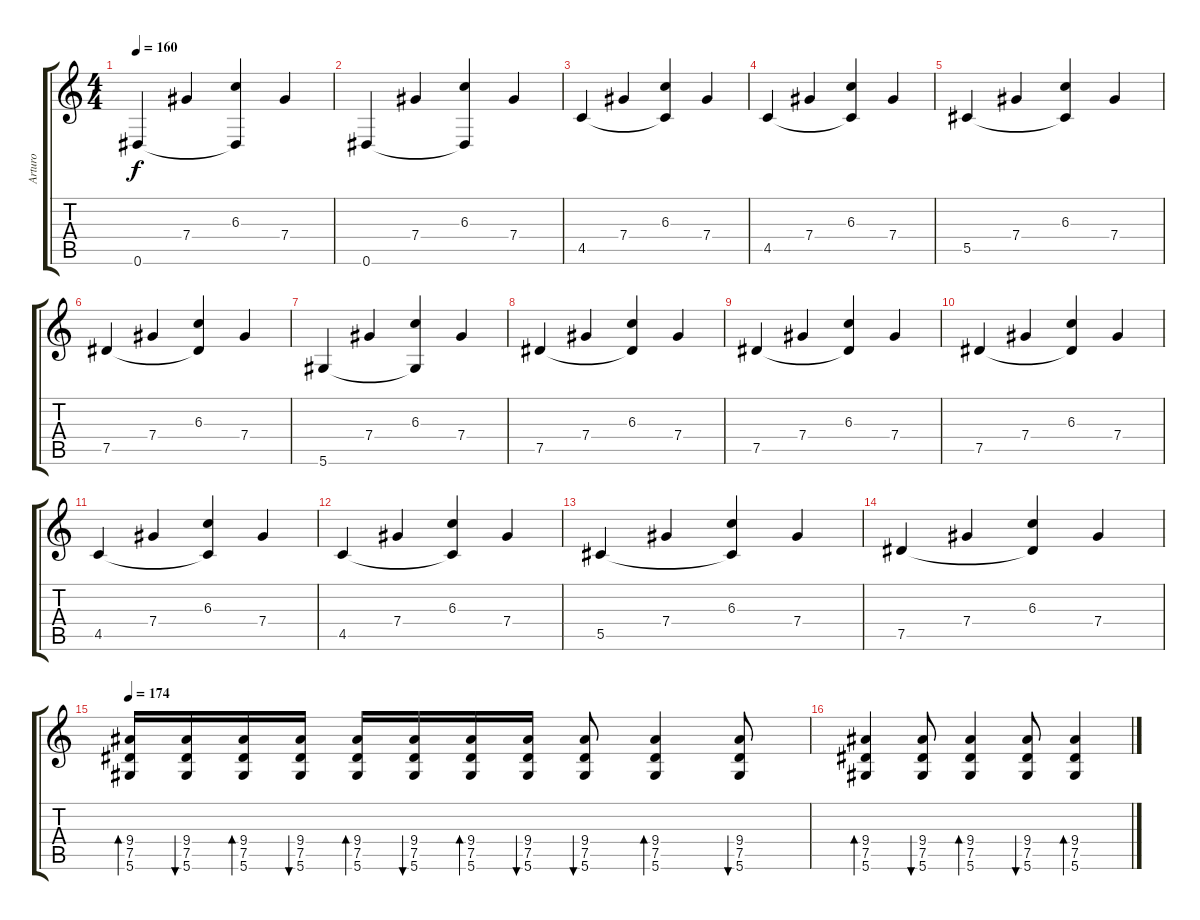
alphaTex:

\track ("Arturo" "Arturo") {instrument overdrivenguitar}
\staff {score tabs}
\tuning (Eb4 Bb3 Gb3 Db3 Ab2 Eb2) {hide}
\ts (4 4)
\tempo 160
\clef g2
\ks c
0.6.4{dy f} 7.4.4 (6.3 0.6{t}).4 7.4.4 |
0.6.4 7.4.4 (6.3 0.6{t}).4 7.4.4 |
4.5.4 7.4.4 (6.3 4.5{t}).4 7.4.4 |
4.5.4 7.4.4 (6.3 4.5{t}).4 7.4.4 |
5.5.4 7.4.4 (6.3 5.5{t}).4 7.4.4 |
7.5.4 7.4.4 (6.3 7.5{t}).4 7.4.4 |
5.6.4 7.4.4 (6.3 5.6{t}).4 7.4.4 |
7.5.4 7.4.4 (6.3 7.5{t}).4 7.4.4 |
7.5.4 7.4.4 (6.3 7.5{t}).4 7.4.4 |
7.5.4 7.4.4 (6.3 7.5{t}).4 7.4.4 |
4.5.4 7.4.4 (6.3 4.5{t}).4 7.4.4 |
4.5.4 7.4.4 (6.3 4.5{t}).4 7.4.4 |
5.5.4 7.4.4 (6.3 5.5{t}).4 7.4.4 |
7.5.4 7.4.4 (6.3 7.5{t}).4 7.4.4 |
\tempo 174
(9.4 7.5 5.6).16{bd 60 volume 16 instrument overdrivenguitar} (9.4 7.5 5.6).16{bu 60} (9.4 7.5 5.6).16{bd 60} (9.4 7.5 5.6).16{bu 60} (9.4 7.5 5.6).16{bd 60} (9.4 7.5 5.6).16{bu 60} (9.4 7.5 5.6).16{bd 60} (9.4 7.5 5.6).16{bu 60} (9.4 7.5 5.6).8{bu 60} (9.4 7.5 5.6).4{bd 60} (9.4 7.5 5.6).8{bu 60} |
(9.4 7.5 5.6).4{bd 60} (9.4 7.5 5.6).8{bu 60} (9.4 7.5 5.6).4{bd 60} (9.4 7.5 5.6).8{bu 60} (9.4 7.5 5.6).4{bd 60}
